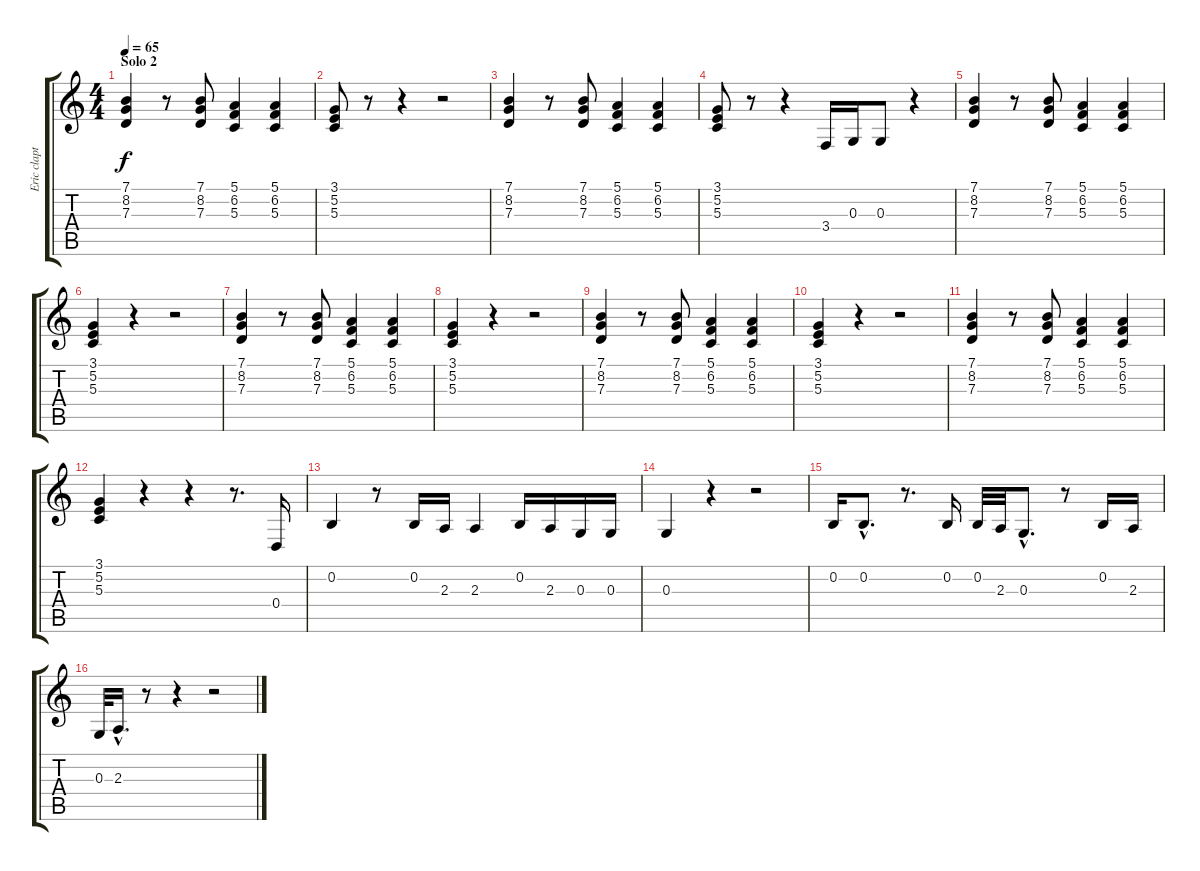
\track ("Eric clapton" "Eric clapt") {instrument voiceoohs}
\staff {score tabs}
\tuning (E4 B3 G3 D3 A2 E2) {hide}
\ts (4 4)
\section ("" "Solo 2")
\tempo 65
\clef g2
\ks c
(7.1 8.2 7.3).4{dy f} r.8 (7.1 8.2 7.3).8 (5.1 6.2 5.3).4 (5.1 6.2 5.3).4 |
(3.1 5.2 5.3).8 r.8 r.4 r.2 |
(7.1 8.2 7.3).4 r.8 (7.1 8.2 7.3).8 (5.1 6.2 5.3).4 (5.1 6.2 5.3).4 |
(3.1 5.2 5.3).8 r.8 r.4 3.4.16 0.3.16 0.3.8 r.4 |
(7.1 8.2 7.3).4 r.8 (7.1 8.2 7.3).8 (5.1 6.2 5.3).4 (5.1 6.2 5.3).4 |
(3.1 5.2 5.3).4 r.4 r.2 |
(7.1 8.2 7.3).4 r.8 (7.1 8.2 7.3).8 (5.1 6.2 5.3).4 (5.1 6.2 5.3).4 |
(3.1 5.2 5.3).4 r.4 r.2 |
(7.1 8.2 7.3).4 r.8 (7.1 8.2 7.3).8 (5.1 6.2 5.3).4 (5.1 6.2 5.3).4 |
(3.1 5.2 5.3).4 r.4 r.2 |
(7.1 8.2 7.3).4 r.8 (7.1 8.2 7.3).8 (5.1 6.2 5.3).4 (5.1 6.2 5.3).4 |
(3.1 5.2 5.3).4 r.4 r.4 r.8{d} 0.4.16 |
0.2.4 r.8 0.2.16 2.3.16 2.3.4 0.2.16 2.3.16 0.3.16 0.3.16 |
0.3.4 r.4 r.2 |
0.2.16 0.2{hac}.8{d} r.8{d} 0.2.16 0.2.32 2.3.32 0.3{hac}.8{d} r.8 0.2.16 2.3.16 |
0.3.32 2.3{hac}.16{d} r.8 r.4 r.2
